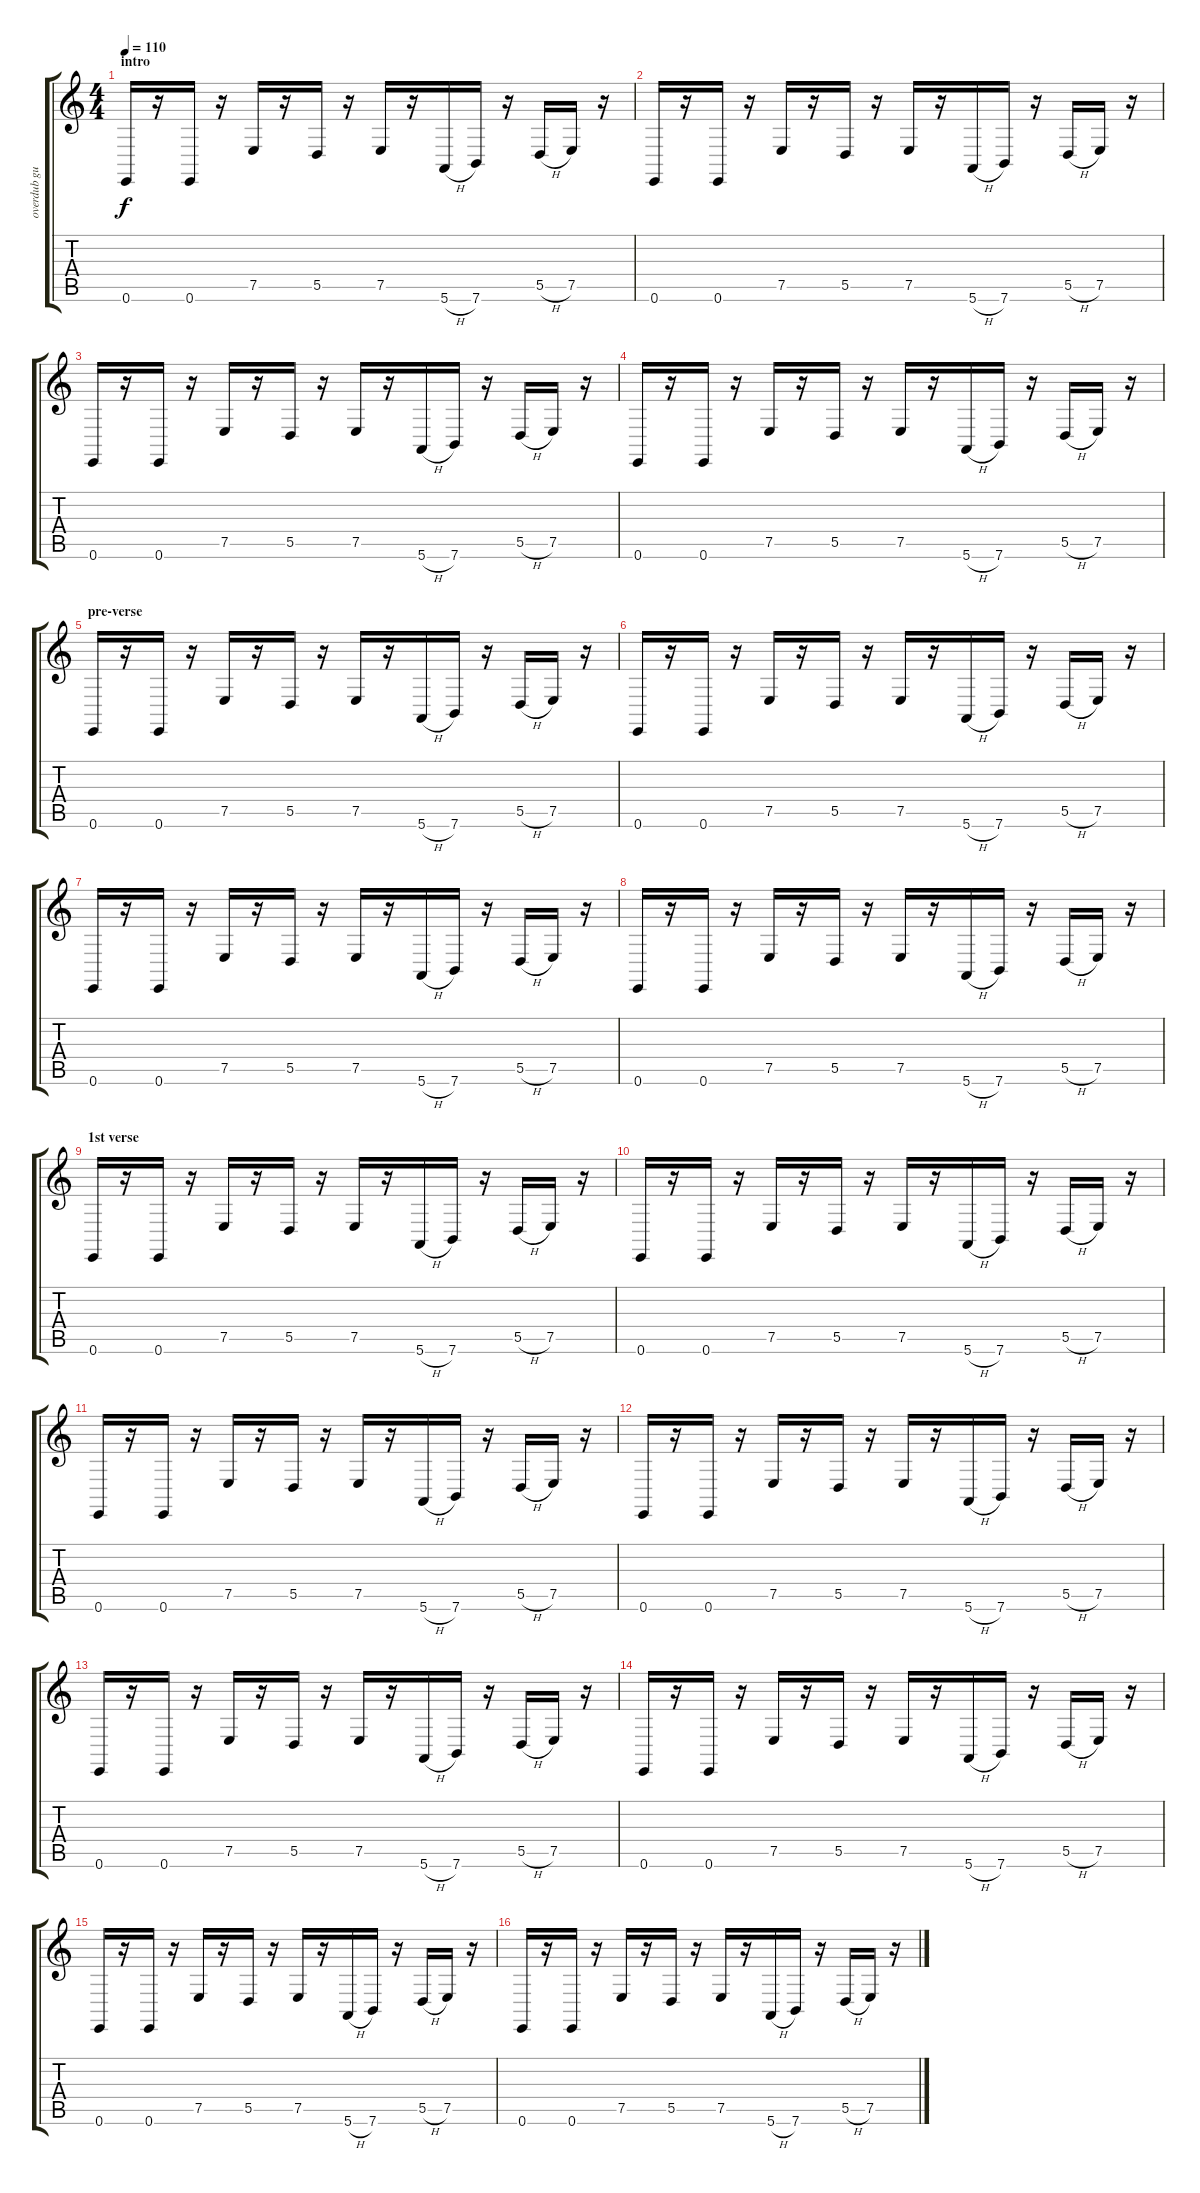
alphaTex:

\track ("overdub guitar I" "overdub gu") {instrument harpsichord}
\staff {score tabs}
\tuning (E4 B3 G3 D3 A2 E2) {hide}
\ts (4 4)
\section ("" "intro")
\tempo 110
\clef g2
\ks aminor
0.6.16{dy f instrument harpsichord} r.16 0.6.16 r.16 7.5.16 r.16 5.5.16 r.16 7.5.16 r.16 5.6{h}.16 7.6.16 r.16 5.5{h}.16 7.5.16 r.16 |
0.6.16 r.16 0.6.16 r.16 7.5.16 r.16 5.5.16 r.16 7.5.16 r.16 5.6{h}.16 7.6.16 r.16 5.5{h}.16 7.5.16 r.16 |
0.6.16 r.16 0.6.16 r.16 7.5.16 r.16 5.5.16 r.16 7.5.16 r.16 5.6{h}.16 7.6.16 r.16 5.5{h}.16 7.5.16 r.16 |
0.6.16 r.16 0.6.16 r.16 7.5.16 r.16 5.5.16 r.16 7.5.16 r.16 5.6{h}.16 7.6.16 r.16 5.5{h}.16 7.5.16 r.16 |
\section ("" "pre-verse")
0.6.16 r.16 0.6.16 r.16 7.5.16 r.16 5.5.16 r.16 7.5.16 r.16 5.6{h}.16 7.6.16 r.16 5.5{h}.16 7.5.16 r.16 |
0.6.16 r.16 0.6.16 r.16 7.5.16 r.16 5.5.16 r.16 7.5.16 r.16 5.6{h}.16 7.6.16 r.16 5.5{h}.16 7.5.16 r.16 |
0.6.16 r.16 0.6.16 r.16 7.5.16 r.16 5.5.16 r.16 7.5.16 r.16 5.6{h}.16 7.6.16 r.16 5.5{h}.16 7.5.16 r.16 |
0.6.16 r.16 0.6.16 r.16 7.5.16 r.16 5.5.16 r.16 7.5.16 r.16 5.6{h}.16 7.6.16 r.16 5.5{h}.16 7.5.16 r.16 |
\section ("" "1st verse")
0.6.16 r.16 0.6.16 r.16 7.5.16 r.16 5.5.16 r.16 7.5.16 r.16 5.6{h}.16 7.6.16 r.16 5.5{h}.16 7.5.16 r.16 |
0.6.16 r.16 0.6.16 r.16 7.5.16 r.16 5.5.16 r.16 7.5.16 r.16 5.6{h}.16 7.6.16 r.16 5.5{h}.16 7.5.16 r.16 |
0.6.16 r.16 0.6.16 r.16 7.5.16 r.16 5.5.16 r.16 7.5.16 r.16 5.6{h}.16 7.6.16 r.16 5.5{h}.16 7.5.16 r.16 |
0.6.16 r.16 0.6.16 r.16 7.5.16 r.16 5.5.16 r.16 7.5.16 r.16 5.6{h}.16 7.6.16 r.16 5.5{h}.16 7.5.16 r.16 |
0.6.16 r.16 0.6.16 r.16 7.5.16 r.16 5.5.16 r.16 7.5.16 r.16 5.6{h}.16 7.6.16 r.16 5.5{h}.16 7.5.16 r.16 |
0.6.16 r.16 0.6.16 r.16 7.5.16 r.16 5.5.16 r.16 7.5.16 r.16 5.6{h}.16 7.6.16 r.16 5.5{h}.16 7.5.16 r.16 |
0.6.16 r.16 0.6.16 r.16 7.5.16 r.16 5.5.16 r.16 7.5.16 r.16 5.6{h}.16 7.6.16 r.16 5.5{h}.16 7.5.16 r.16 |
0.6.16 r.16 0.6.16 r.16 7.5.16 r.16 5.5.16 r.16 7.5.16 r.16 5.6{h}.16 7.6.16 r.16 5.5{h}.16 7.5.16 r.16
